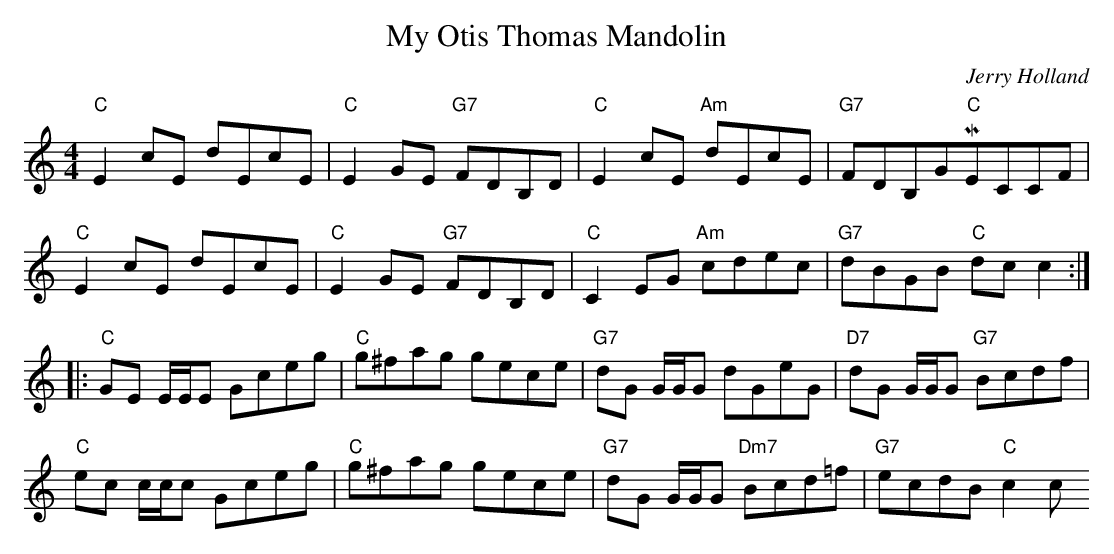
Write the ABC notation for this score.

X:1
T:My Otis Thomas Mandolin
M:4/4
L:1/8
C:Jerry Holland
K:C
"C"E2 cE dEcE|"C"E2 GE "G7"FDB,D|"C"E2 cE "Am"dEcE|"G7"FDB,GM"C"ECCF|!
"C"E2 cE dEcE|"C"E2 GE "G7"FDB,D|"C"C2 EG "Am"cdec|"G7"dBGB "C"dcc2:|!
|:"C"GE E/E/E Gceg|"C"g^fag gece|"G7"dG G/G/G dGeG|"D7"dG G/G/G "G7"Bcdf
|!
"C" ec c/c/c Gceg|"C"g^fag gece|"G7"dG G/G/G "Dm7"Bcd=f|"G7"ecdB "C"c2 c
2:||
